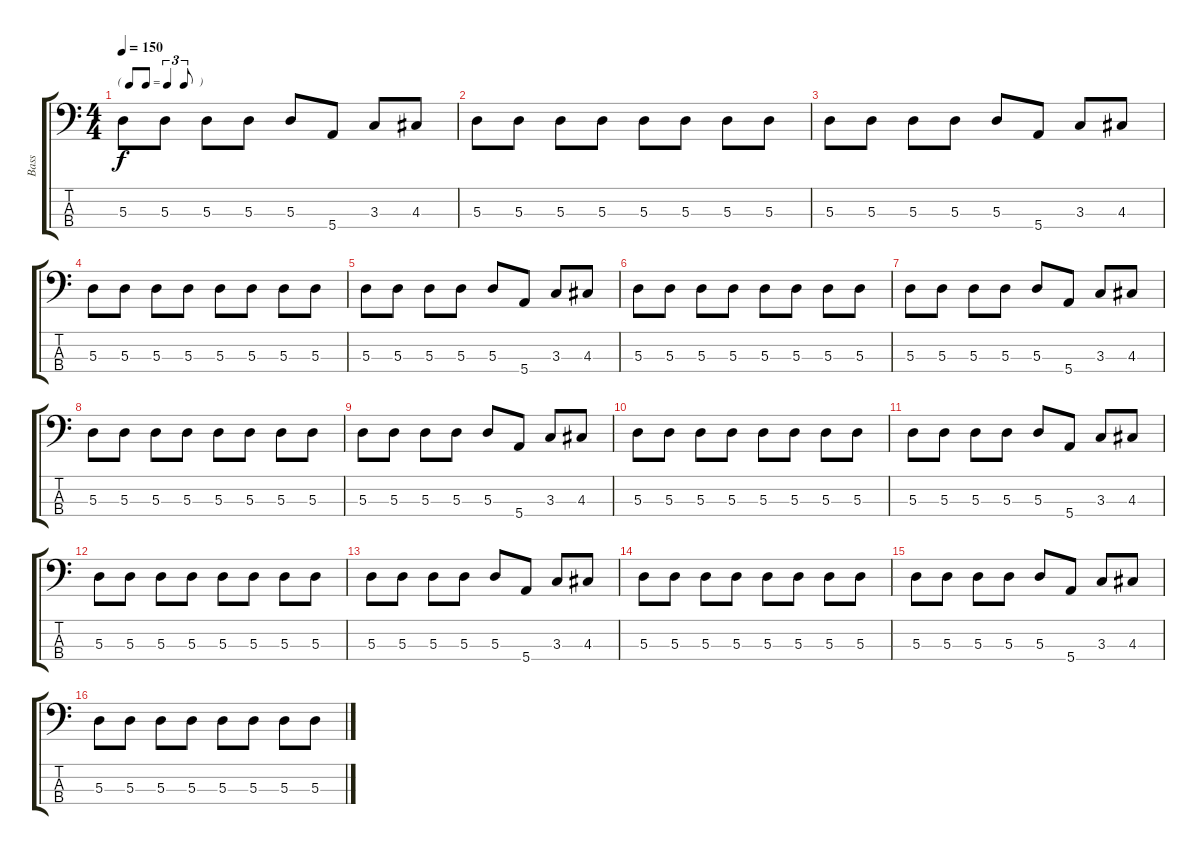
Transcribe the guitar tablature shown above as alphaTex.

\track ("Bass" "Bass") {instrument electricbassfinger}
\staff {score tabs}
\tuning (G2 D2 A1 E1) {hide}
\ts (4 4)
\tf triplet8th
\tempo 150
\clef f4
\ks c
5.3.8{dy f} 5.3.8 5.3.8 5.3.8 5.3.8 5.4.8 3.3.8 4.3.8 |
5.3.8 5.3.8 5.3.8 5.3.8 5.3.8 5.3.8 5.3.8 5.3.8 |
5.3.8 5.3.8 5.3.8 5.3.8 5.3.8 5.4.8 3.3.8 4.3.8 |
5.3.8 5.3.8 5.3.8 5.3.8 5.3.8 5.3.8 5.3.8 5.3.8 |
5.3.8 5.3.8 5.3.8 5.3.8 5.3.8 5.4.8 3.3.8 4.3.8 |
5.3.8 5.3.8 5.3.8 5.3.8 5.3.8 5.3.8 5.3.8 5.3.8 |
5.3.8 5.3.8 5.3.8 5.3.8 5.3.8 5.4.8 3.3.8 4.3.8 |
5.3.8 5.3.8 5.3.8 5.3.8 5.3.8 5.3.8 5.3.8 5.3.8 |
5.3.8 5.3.8 5.3.8 5.3.8 5.3.8 5.4.8 3.3.8 4.3.8 |
5.3.8 5.3.8 5.3.8 5.3.8 5.3.8 5.3.8 5.3.8 5.3.8 |
5.3.8 5.3.8 5.3.8 5.3.8 5.3.8 5.4.8 3.3.8 4.3.8 |
5.3.8 5.3.8 5.3.8 5.3.8 5.3.8 5.3.8 5.3.8 5.3.8 |
5.3.8 5.3.8 5.3.8 5.3.8 5.3.8 5.4.8 3.3.8 4.3.8 |
5.3.8 5.3.8 5.3.8 5.3.8 5.3.8 5.3.8 5.3.8 5.3.8 |
5.3.8 5.3.8 5.3.8 5.3.8 5.3.8 5.4.8 3.3.8 4.3.8 |
5.3.8 5.3.8 5.3.8 5.3.8 5.3.8 5.3.8 5.3.8 5.3.8
